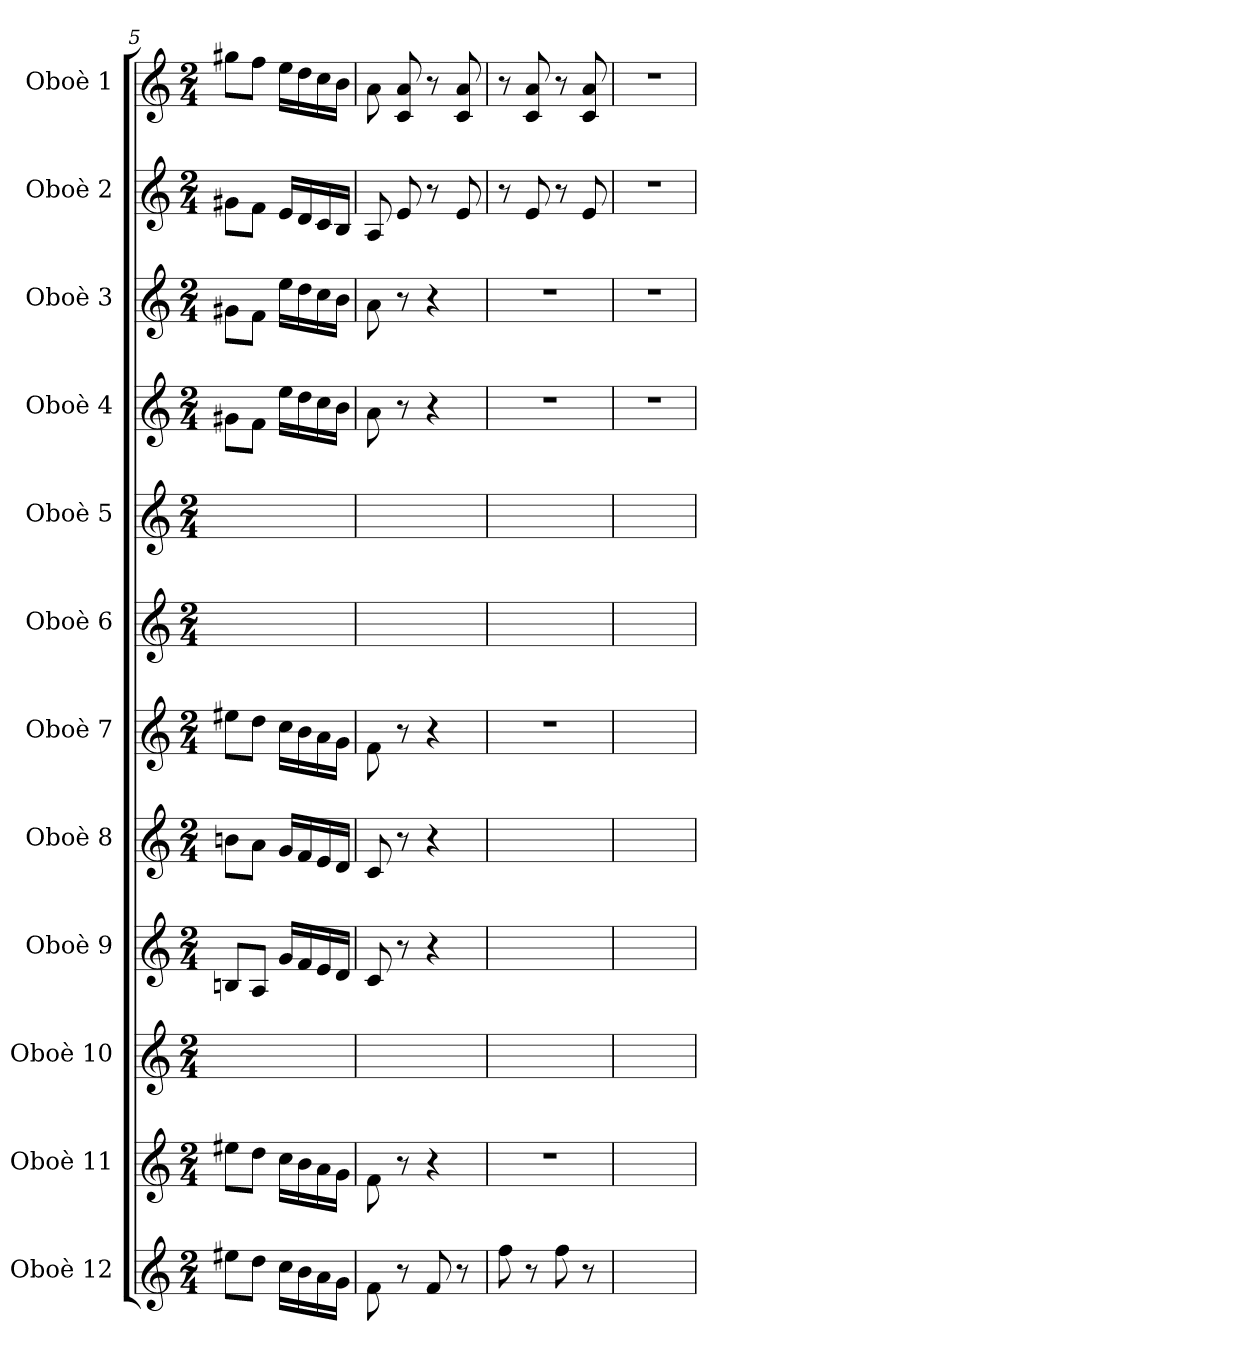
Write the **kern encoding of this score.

**kern	**kern	**kern	**kern	**kern	**kern	**kern	**kern	**kern	**kern	**kern	**kern
*part12	*part11	*part10	*part9	*part8	*part7	*part6	*part5	*part4	*part3	*part2	*part1
*staff12	*staff11	*staff10	*staff9	*staff8	*staff7	*staff6	*staff5	*staff4	*staff3	*staff2	*staff1
*I"Oboè 12	*I"Oboè 11	*I"Oboè 10	*I"Oboè 9	*I"Oboè 8	*I"Oboè 7	*I"Oboè 6	*I"Oboè 5	*I"Oboè 4	*I"Oboè 3	*I"Oboè 2	*I"Oboè 1
*I'Ob	*I'Ob	*I'Ob	*I'Ob	*I'Ob	*I'Ob	*I'Ob	*I'Ob	*I'Ob	*I'Ob	*I'Ob	*I'Ob
*clefG2	*clefG2	*clefG2	*clefG2	*clefG2	*clefG2	*clefG2	*clefG2	*clefG2	*clefG2	*clefG2	*clefG2
*k[]	*k[]	*k[]	*k[]	*k[]	*k[]	*k[]	*k[]	*k[]	*k[]	*k[]	*k[]
*M2/4	*M2/4	*M2/4	*M2/4	*M2/4	*M2/4	*M2/4	*M2/4	*M2/4	*M2/4	*M2/4	*M2/4
=5	=5	=5	=5	=5	=5	=5	=5	=5	=5	=5	=5
8ee#X\L	8ee#X\L	2ryy	8Bn/L	8bn\L	8ee#X\L	2ryy	2ryy	8g#X\L	8g#X\L	8g#X\L	8gg#X\L
8dd\J	8dd\J	.	8A/J	8a\J	8dd\J	.	.	8f\J	8f\J	8f\J	8ff\J
16cc\LL	16cc\LL	.	16g/LL	16g/LL	16cc\LL	.	.	16ee\LL	16ee\LL	16e/LL	16ee\LL
16b\	16b\	.	16f/	16f/	16b\	.	.	16dd\	16dd\	16d/	16dd\
16a\	16a\	.	16e/	16e/	16a\	.	.	16cc\	16cc\	16c/	16cc\
16g\JJ	16g\JJ	.	16d/JJ	16d/JJ	16g\JJ	.	.	16b\JJ	16b\JJ	16B/JJ	16b\JJ
=6	=6	=6	=6	=6	=6	=6	=6	=6	=6	=6	=6
8f\	8f\	2ryy	8c/	8c/	8f\	2ryy	2ryy	8a\	8a\	8A/	8a\
8r	8r	.	8r	8r	8r	.	.	8r	8r	8e/	8c/ 8a/
8f/	4r	.	4r	4r	4r	.	.	4r	4r	8r	8r
8r	.	.	.	.	.	.	.	.	.	8e/	8c/ 8a/
=7	=7	=7	=7	=7	=7	=7	=7	=7	=7	=7	=7
8ff\	2r	2ryy	2ryy	2ryy	2r	2ryy	2ryy	2r	2r	8r	8r
8r	.	.	.	.	.	.	.	.	.	8e/	8c/ 8a/
8ff\	.	.	.	.	.	.	.	.	.	8r	8r
8r	.	.	.	.	.	.	.	.	.	8e/	8c/ 8a/
=8	=8	=8	=8	=8	=8	=8	=8	=8	=8	=8	=8
2ryy	2ryy	2ryy	2ryy	2ryy	2ryy	2ryy	2ryy	2r	2r	2r	2r
=	=	=	=	=	=	=	=	=	=	=	=
*-	*-	*-	*-	*-	*-	*-	*-	*-	*-	*-	*-
